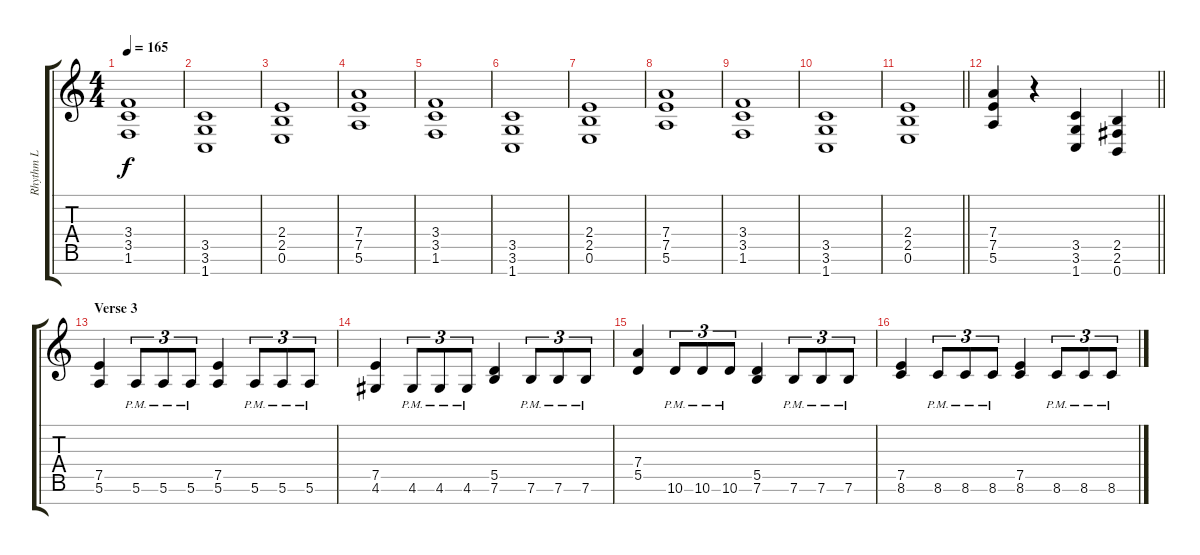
\track ("Rhythm L" "Rhythm L") {instrument distortionguitar}
\staff {score tabs}
\tuning (E4 B3 G3 D3 A2 E2 B1) {hide}
\ts (4 4)
\tempo 165
\clef g2
\ks c
(3.4 3.5 1.6).1{dy f} |
(3.5 3.6 1.7).1 |
(2.4 2.5 0.6).1 |
(7.4 7.5 5.6).1 |
(3.4 3.5 1.6).1 |
(3.5 3.6 1.7).1 |
(2.4 2.5 0.6).1 |
(7.4 7.5 5.6).1 |
(3.4 3.5 1.6).1 |
(3.5 3.6 1.7).1 |
\barLineRight lightlight
(2.4 2.5 0.6).1 |
\barLineRight lightlight
(7.4 7.5 5.6).4 r.4 (3.5 3.6 1.7).4 (2.5 2.6 0.7).4 |
\section ("" "Verse 3")
(7.5 5.6).4 5.6{pm}.8{tu (3 2)} 5.6{pm}.8{tu (3 2)} 5.6{pm}.8{tu (3 2)} (7.5 5.6).4 5.6{pm}.8{tu (3 2)} 5.6{pm}.8{tu (3 2)} 5.6{pm}.8{tu (3 2)} |
(7.5 4.6).4 4.6{pm}.8{tu (3 2)} 4.6{pm}.8{tu (3 2)} 4.6{pm}.8{tu (3 2)} (5.5 7.6).4 7.6{pm}.8{tu (3 2)} 7.6{pm}.8{tu (3 2)} 7.6{pm}.8{tu (3 2)} |
(7.4 5.5).4 10.6{pm}.8{tu (3 2)} 10.6{pm}.8{tu (3 2)} 10.6{pm}.8{tu (3 2)} (5.5 7.6).4 7.6{pm}.8{tu (3 2)} 7.6{pm}.8{tu (3 2)} 7.6{pm}.8{tu (3 2)} |
(7.5 8.6).4 8.6{pm}.8{tu (3 2)} 8.6{pm}.8{tu (3 2)} 8.6{pm}.8{tu (3 2)} (7.5 8.6).4 8.6{pm}.8{tu (3 2)} 8.6{pm}.8{tu (3 2)} 8.6{pm}.8{tu (3 2)}
